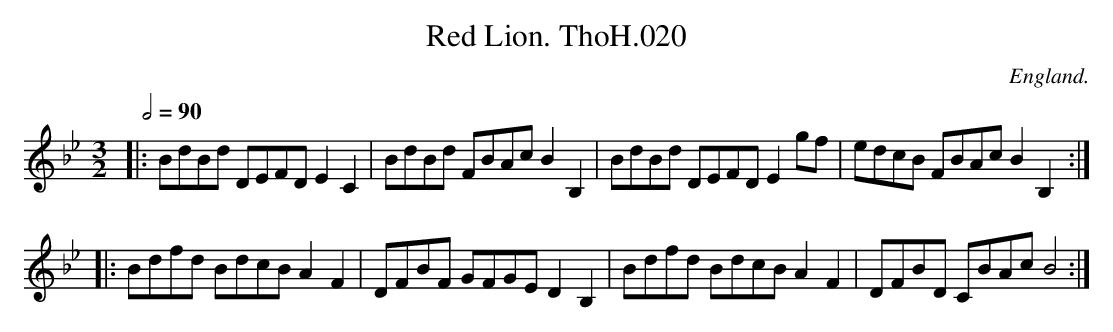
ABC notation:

X:1
T:Red Lion. ThoH.020
Q:1/2=90
M:3/2
L:1/8
O:England.
K:Bb
|:BdBd DEFDE2C2|BdBd FBAcB2B,2|BdBd DEFDE2gf|edcB FBAcB2B,2:|
|:Bdfd BdcBA2F2|DFBF GFGED2B,2|Bdfd BdcBA2F2|DFBD CBAcB4:|
